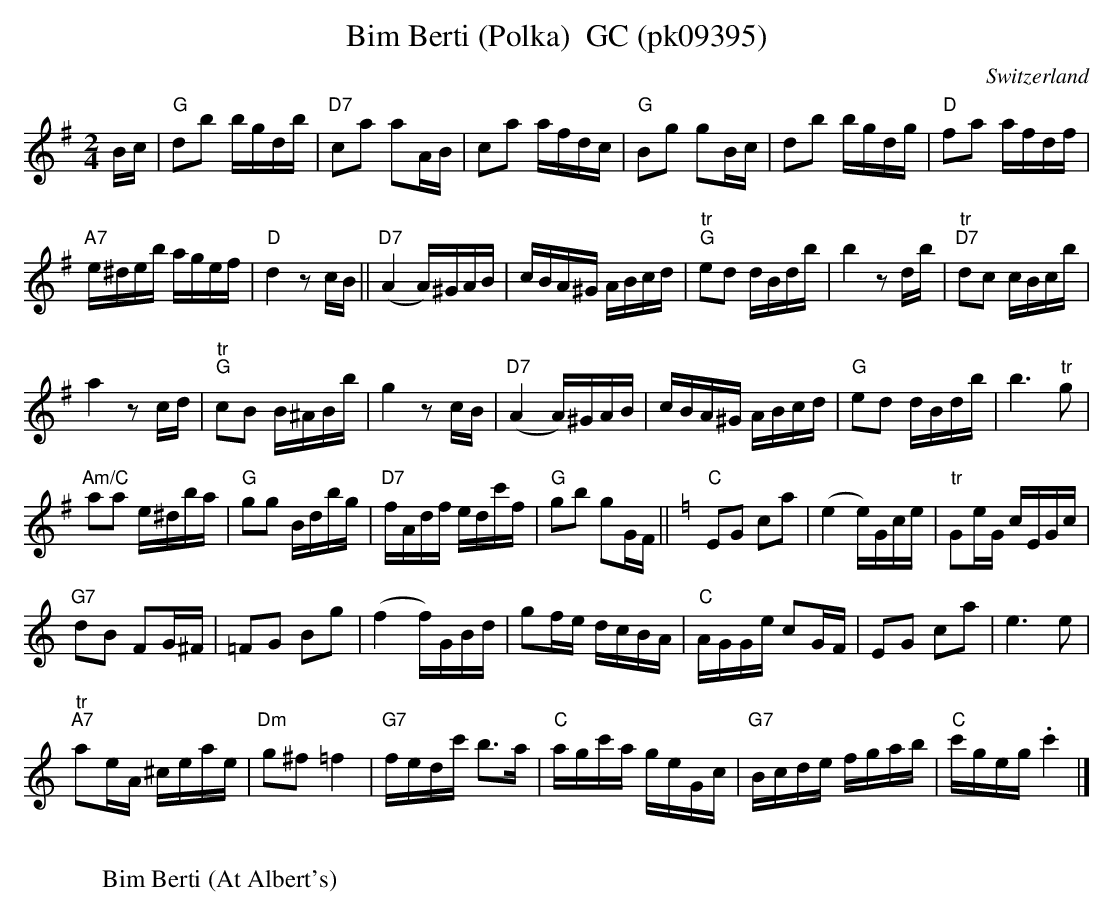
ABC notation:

X:1
T:Bim Berti (Polka)  GC (pk09395)
M:2/4
L:1/16
O:Switzerland
K:G major
Bc | "G"d2b2 bgdb | "D7"c2a2 a2AB | c2a2 afdc | "G"B2g2 g2Bc | d2b2 bgdg | "D"f2a2 afdf |
"A7"e^deb agef | "D"d4 z2cB || "D7"(A4 A)^GAB | cBA^G ABcd | "tr""G"e2d2 dBdb | b4 z2db | "tr""D7"d2c2  cBcb |
a4z2cd | "tr""G"c2B2 B^ABb | g4z2cB | "D7"(A4 A)^GAB | cBA^G ABcd | "G"e2d2 dBdb | b6"tr"g2 |
"Am/C"a2a2 e^dba | "G"g2g2 Bdbg | "D7"fAdf edc'f | "G"g2b2 g2GF || [K:C] "C"E2G2 c2a2 | (e4 e)Gce | "tr"G2eG cEGc |
"G7"d2B2 F2G^F | =F2G2 B2g2 | (f4 f)GBd | g2fe dcBA | "C"AGGe c2GF | E2G2 c2a2 | e6e2 |
"tr""A7"a2eA ^ceae | "Dm"g2^f2 =f4 | "G7"fedc' b3a | "C"agc'a geGc | "G7"Bcde fgab | "C"c'geg .c'4 |]
W:
W: Bim Berti (At Albert's)
